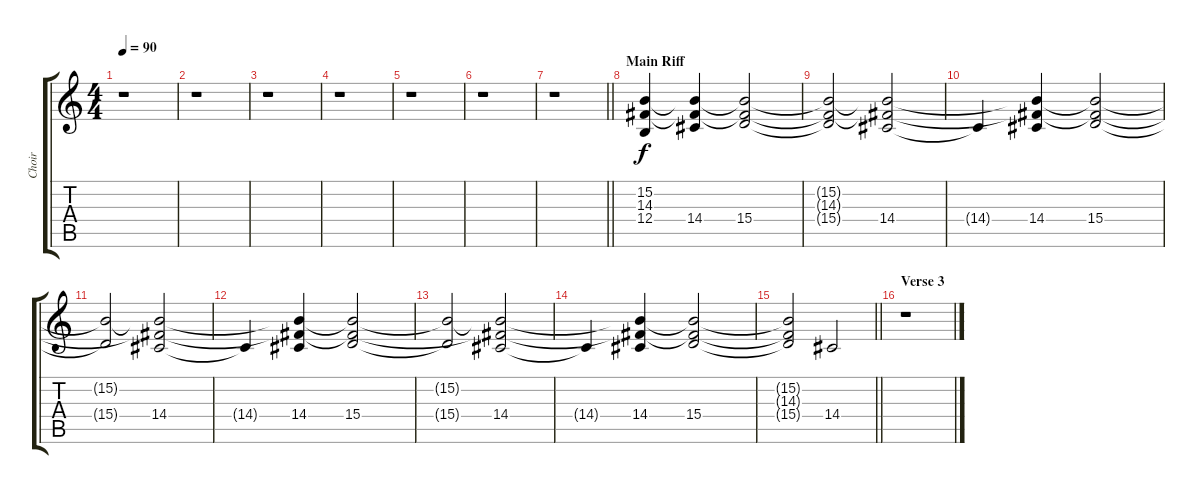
\track ("Choir" "Choir") {instrument choiraahs}
\staff {score tabs}
\tuning (Db4 Ab3 E3 B2 Gb2 B1) {hide}
\ts (4 4)
\tempo 90
\clef g2
\ks c
r.1{dy f} |
r.1 |
r.1 |
r.1 |
r.1 |
r.1 |
\barLineRight lightlight
r.1 |
\section ("" "Main Riff")
(15.2 14.3 12.4).4 (15.2{t} 14.3{t} 14.4).4 (15.2{t} 14.3{t} 15.4).2 |
(15.2{t} 14.3{t} 15.4{t}).2 (15.2{t} 14.3{t} 14.4).2 |
14.4{t}.4 (15.2{t} 14.3{t} 14.4).4 (15.2{t} 14.3{t} 15.4).2 |
(15.2{t} 15.4{t}).2 (15.2{t} 14.3{t} 14.4).2 |
14.4{t}.4 (15.2{t} 14.3{t} 14.4).4 (15.2{t} 14.3{t} 15.4).2 |
(15.2{t} 15.4{t}).2 (15.2{t} 14.3{t} 14.4).2 |
14.4{t}.4 (15.2{t} 14.3{t} 14.4).4 (15.2{t} 14.3{t} 15.4).2 |
\barLineRight lightlight
(15.2{t} 14.3{t} 15.4{t}).2 14.4.2 |
\section ("" "Verse 3")
r.1
